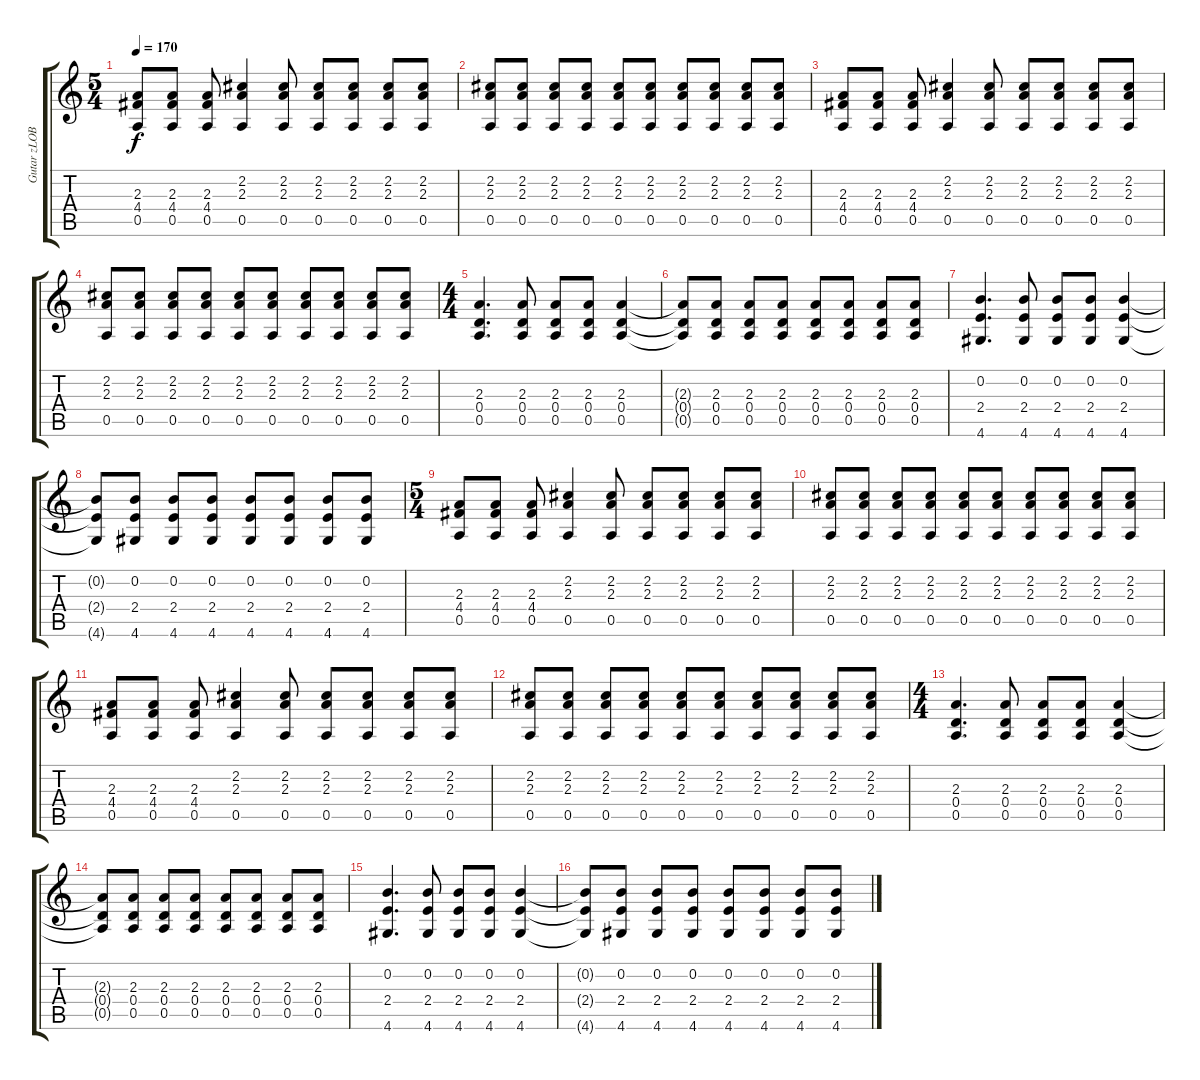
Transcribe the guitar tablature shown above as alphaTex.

\track ("Gutar zLOB" "Gutar zLOB") {instrument acousticguitarsteel}
\staff {score tabs}
\tuning (E4 B3 G3 D3 A2 E2) {hide}
\ts (5 4)
\tempo 170
\clef g2
\ks c
(2.3 4.4 0.5).8{dy f} (2.3 4.4 0.5).8 (2.3 4.4 0.5).8 (2.2 2.3 0.5).4 (2.2 2.3 0.5).8 (2.2 2.3 0.5).8 (2.2 2.3 0.5).8 (2.2 2.3 0.5).8 (2.2 2.3 0.5).8 |
(2.2 2.3 0.5).8 (2.2 2.3 0.5).8 (2.2 2.3 0.5).8 (2.2 2.3 0.5).8 (2.2 2.3 0.5).8 (2.2 2.3 0.5).8 (2.2 2.3 0.5).8 (2.2 2.3 0.5).8 (2.2 2.3 0.5).8 (2.2 2.3 0.5).8 |
(2.3 4.4 0.5).8 (2.3 4.4 0.5).8 (2.3 4.4 0.5).8 (2.2 2.3 0.5).4 (2.2 2.3 0.5).8 (2.2 2.3 0.5).8 (2.2 2.3 0.5).8 (2.2 2.3 0.5).8 (2.2 2.3 0.5).8 |
(2.2 2.3 0.5).8 (2.2 2.3 0.5).8 (2.2 2.3 0.5).8 (2.2 2.3 0.5).8 (2.2 2.3 0.5).8 (2.2 2.3 0.5).8 (2.2 2.3 0.5).8 (2.2 2.3 0.5).8 (2.2 2.3 0.5).8 (2.2 2.3 0.5).8 |
\ts (4 4)
(2.3 0.4 0.5).4{d} (2.3 0.4 0.5).8 (2.3 0.4 0.5).8 (2.3 0.4 0.5).8 (2.3 0.4 0.5).4 |
(2.3{t} 0.4{t} 0.5{t}).8 (2.3 0.4 0.5).8 (2.3 0.4 0.5).8 (2.3 0.4 0.5).8 (2.3 0.4 0.5).8 (2.3 0.4 0.5).8 (2.3 0.4 0.5).8 (2.3 0.4 0.5).8 |
(0.2 2.4 4.6).4{d} (0.2 2.4 4.6).8 (0.2 2.4 4.6).8 (0.2 2.4 4.6).8 (0.2 2.4 4.6).4 |
(0.2{t} 2.4{t} 4.6{t}).8 (0.2 2.4 4.6).8 (0.2 2.4 4.6).8 (0.2 2.4 4.6).8 (0.2 2.4 4.6).8 (0.2 2.4 4.6).8 (0.2 2.4 4.6).8 (0.2 2.4 4.6).8 |
\ts (5 4)
(2.3 4.4 0.5).8 (2.3 4.4 0.5).8 (2.3 4.4 0.5).8 (2.2 2.3 0.5).4 (2.2 2.3 0.5).8 (2.2 2.3 0.5).8 (2.2 2.3 0.5).8 (2.2 2.3 0.5).8 (2.2 2.3 0.5).8 |
(2.2 2.3 0.5).8 (2.2 2.3 0.5).8 (2.2 2.3 0.5).8 (2.2 2.3 0.5).8 (2.2 2.3 0.5).8 (2.2 2.3 0.5).8 (2.2 2.3 0.5).8 (2.2 2.3 0.5).8 (2.2 2.3 0.5).8 (2.2 2.3 0.5).8 |
(2.3 4.4 0.5).8 (2.3 4.4 0.5).8 (2.3 4.4 0.5).8 (2.2 2.3 0.5).4 (2.2 2.3 0.5).8 (2.2 2.3 0.5).8 (2.2 2.3 0.5).8 (2.2 2.3 0.5).8 (2.2 2.3 0.5).8 |
(2.2 2.3 0.5).8 (2.2 2.3 0.5).8 (2.2 2.3 0.5).8 (2.2 2.3 0.5).8 (2.2 2.3 0.5).8 (2.2 2.3 0.5).8 (2.2 2.3 0.5).8 (2.2 2.3 0.5).8 (2.2 2.3 0.5).8 (2.2 2.3 0.5).8 |
\ts (4 4)
(2.3 0.4 0.5).4{d} (2.3 0.4 0.5).8 (2.3 0.4 0.5).8 (2.3 0.4 0.5).8 (2.3 0.4 0.5).4 |
(2.3{t} 0.4{t} 0.5{t}).8 (2.3 0.4 0.5).8 (2.3 0.4 0.5).8 (2.3 0.4 0.5).8 (2.3 0.4 0.5).8 (2.3 0.4 0.5).8 (2.3 0.4 0.5).8 (2.3 0.4 0.5).8 |
(0.2 2.4 4.6).4{d} (0.2 2.4 4.6).8 (0.2 2.4 4.6).8 (0.2 2.4 4.6).8 (0.2 2.4 4.6).4 |
(0.2{t} 2.4{t} 4.6{t}).8 (0.2 2.4 4.6).8 (0.2 2.4 4.6).8 (0.2 2.4 4.6).8 (0.2 2.4 4.6).8 (0.2 2.4 4.6).8 (0.2 2.4 4.6).8 (0.2 2.4 4.6).8
